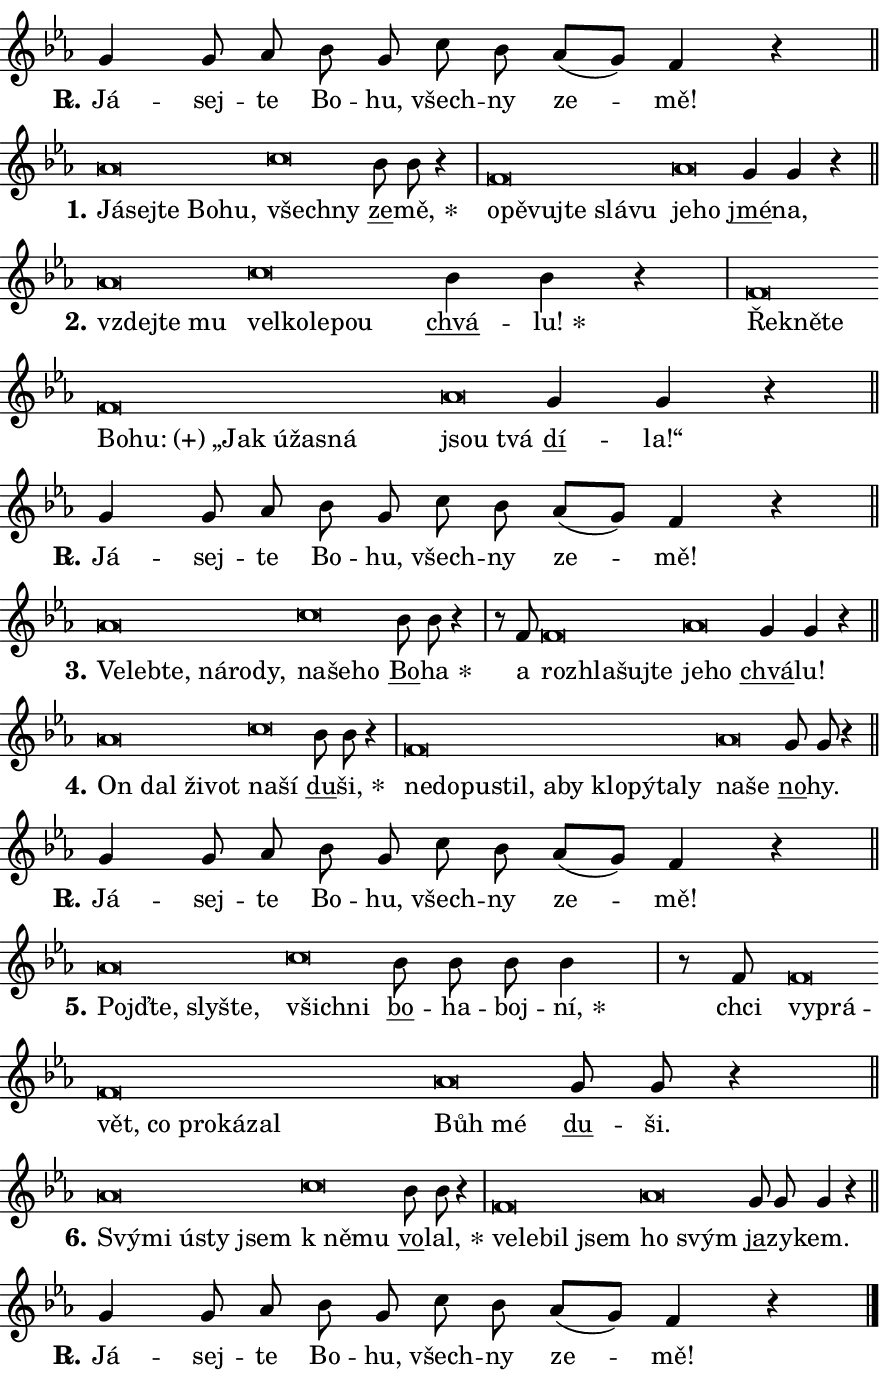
\version "2.24.0"
\header { tagline = "" }
\paper {
  indent = 0\cm
  top-margin = 0\cm
  right-margin = 0.13\cm % to fit lyric hyphens
  bottom-margin = 0\cm
  left-margin = 0\cm
  paper-width = 15\cm
  page-breaking = #ly:one-page-breaking
  system-system-spacing.basic-distance = #11
  score-system-spacing.basic-distance = #11
  ragged-last = ##f
}


%% Author: Thomas Morley
%% https://lists.gnu.org/archive/html/lilypond-user/2020-05/msg00002.html
#(define (line-position grob)
"Returns position of @var[grob} in current system:
   @code{'start}, if at first time-step
   @code{'end}, if at last time-step
   @code{'middle} otherwise
"
  (let* ((col (ly:item-get-column grob))
         (ln (ly:grob-object col 'left-neighbor))
         (rn (ly:grob-object col 'right-neighbor))
         (col-to-check-left (if (ly:grob? ln) ln col))
         (col-to-check-right (if (ly:grob? rn) rn col))
         (break-dir-left
           (and
             (ly:grob-property col-to-check-left 'non-musical #f)
             (ly:item-break-dir col-to-check-left)))
         (break-dir-right
           (and
             (ly:grob-property col-to-check-right 'non-musical #f)
             (ly:item-break-dir col-to-check-right))))
        (cond ((eqv? 1 break-dir-left) 'start)
              ((eqv? -1 break-dir-right) 'end)
              (else 'middle))))

#(define (tranparent-at-line-position vctor)
  (lambda (grob)
  "Relying on @code{line-position} select the relevant enry from @var{vctor}.
Used to determine transparency,"
    (case (line-position grob)
      ((end) (not (vector-ref vctor 0)))
      ((middle) (not (vector-ref vctor 1)))
      ((start) (not (vector-ref vctor 2))))))

noteHeadBreakVisibility =
#(define-music-function (break-visibility)(vector?)
"Makes @code{NoteHead}s transparent relying on @var{break-visibility}"
#{
  \override NoteHead.transparent =
    #(tranparent-at-line-position break-visibility)
#})

#(define delete-ledgers-for-transparent-note-heads
  (lambda (grob)
    "Reads whether a @code{NoteHead} is transparent.
If so this @code{NoteHead} is removed from @code{'note-heads} from
@var{grob}, which is supposed to be @code{LedgerLineSpanner}.
As a result ledgers are not printed for this @code{NoteHead}"
    (let* ((nhds-array (ly:grob-object grob 'note-heads))
           (nhds-list
             (if (ly:grob-array? nhds-array)
                 (ly:grob-array->list nhds-array)
                 '()))
           ;; Relies on the transparent-property being done before
           ;; Staff.LedgerLineSpanner.after-line-breaking is executed.
           ;; This is fragile ...
           (to-keep
             (remove
               (lambda (nhd)
                 (ly:grob-property nhd 'transparent #f))
               nhds-list)))
      ;; TODO find a better method to iterate over grob-arrays, similiar
      ;; to filter/remove etc for lists
      ;; For now rebuilt from scratch
      (set! (ly:grob-object grob 'note-heads)  '())
      (for-each
        (lambda (nhd)
          (ly:pointer-group-interface::add-grob grob 'note-heads nhd))
        to-keep))))

squashNotes = {
  \override NoteHead.X-extent = #'(-0.2 . 0.2)
  \override NoteHead.Y-extent = #'(-0.75 . 0)
  \override NoteHead.stencil =
    #(lambda (grob)
       (let ((pos (ly:grob-property grob 'staff-position)))
         (begin
           (if (< pos -7) (display "ERROR: Lower brevis then expected\n") (display ""))
           (if (<= pos -6) ly:text-interface::print ly:note-head::print))))
}
unSquashNotes = {
  \revert NoteHead.X-extent
  \revert NoteHead.Y-extent
  \revert NoteHead.stencil
}

hideNotes = \noteHeadBreakVisibility #begin-of-line-visible
unHideNotes = \noteHeadBreakVisibility #all-visible

% work-around for resetting accidentals
% https://lilypond.org/doc/v2.23/Documentation/notation/displaying-rhythms#unmetered-music
cadenzaMeasure = {
  \cadenzaOff
  \partial 1024 s1024
  \cadenzaOn
}

#(define-markup-command (accent layout props text) (markup?)
  "Underline accented syllable"
  (interpret-markup layout props
    #{\markup \override #'(offset . 4.3) \underline { #text }#}))

responsum = \markup \concat {
  "R" \hspace #-1.05 \path #0.1 #'((moveto 0 0.07) (lineto 0.9 0.8)) \hspace #0.05 "."
}

spaceSize = #0.6828661417322834 % exact space size for TeX Gyre Schola

\layout {
  \context {
    \Staff
    \remove "Time_signature_engraver"
    \override LedgerLineSpanner.after-line-breaking = #delete-ledgers-for-transparent-note-heads
  }
  \context {
    \Lyrics {
      \override LyricSpace.minimum-distance = \spaceSize
      \override LyricText.font-name = #"TeX Gyre Schola"
      \override LyricText.font-size = 1
      \override StanzaNumber.font-name = #"TeX Gyre Schola Bold"
      \override StanzaNumber.font-size = 1
    }
  }
  \context {
    \Score 
    \override NoteHead.text =
      #(lambda (grob) 
        (let ((pos (ly:grob-property grob 'staff-position)))
          #{\markup {
            \combine
              \halign #-0.55 \raise #(if (= pos -6) 0 0.5) \override #'(thickness . 2) \draw-line #'(3.2 . 0)
              \musicglyph "noteheads.sM1"
          }#}))
  }
}

% magnetic-lyrics.ily
%
%   written by
%     Jean Abou Samra <jean@abou-samra.fr>
%     Werner Lemberg <wl@gnu.org>
%
%   adapted by
%     Jiri Hon <jiri.hon@gmail.com>
%
% Version 2022-Apr-15

% https://www.mail-archive.com/lilypond-user@gnu.org/msg149350.html

#(define (Left_hyphen_pointer_engraver context)
   "Collect syllable-hyphen-syllable occurrences in lyrics and store
them in properties.  This engraver only looks to the left.  For
example, if the lyrics input is @code{foo -- bar}, it does the
following.

@itemize @bullet
@item
Set the @code{text} property of the @code{LyricHyphen} grob between
@q{foo} and @q{bar} to @code{foo}.

@item
Set the @code{left-hyphen} property of the @code{LyricText} grob with
text @q{foo} to the @code{LyricHyphen} grob between @q{foo} and
@q{bar}.
@end itemize

Use this auxiliary engraver in combination with the
@code{lyric-@/text::@/apply-@/magnetic-@/offset!} hook."
   (let ((hyphen #f)
         (text #f))
     (make-engraver
      (acknowledgers
       ((lyric-syllable-interface engraver grob source-engraver)
        (set! text grob)))
      (end-acknowledgers
       ((lyric-hyphen-interface engraver grob source-engraver)
        ;(when (not (grob::has-interface grob 'lyric-space-interface))
          (set! hyphen grob)));)
      ((stop-translation-timestep engraver)
       (when (and text hyphen)
         (ly:grob-set-object! text 'left-hyphen hyphen))
       (set! text #f)
       (set! hyphen #f)))))

#(define (lyric-text::apply-magnetic-offset! grob)
   "If the space between two syllables is less than the value in
property @code{LyricText@/.details@/.squash-threshold}, move the right
syllable to the left so that it gets concatenated with the left
syllable.

Use this function as a hook for
@code{LyricText@/.after-@/line-@/breaking} if the
@code{Left_@/hyphen_@/pointer_@/engraver} is active."
   (let ((hyphen (ly:grob-object grob 'left-hyphen #f)))
     (when hyphen
       (let ((left-text (ly:spanner-bound hyphen LEFT)))
         (when (grob::has-interface left-text 'lyric-syllable-interface)
           (let* ((common (ly:grob-common-refpoint grob left-text X))
                  (this-x-ext (ly:grob-extent grob common X))
                  (left-x-ext
                   (begin
                     ;; Trigger magnetism for left-text.
                     (ly:grob-property left-text 'after-line-breaking)
                     (ly:grob-extent left-text common X)))
                  ;; `delta` is the gap width between two syllables.
                  (delta (- (interval-start this-x-ext)
                            (interval-end left-x-ext)))
                  (details (ly:grob-property grob 'details))
                  (threshold (assoc-get 'squash-threshold details 0.2)))
             (when (< delta threshold)
               (let* (;; We have to manipulate the input text so that
                      ;; ligatures crossing syllable boundaries are not
                      ;; disabled.  For languages based on the Latin
                      ;; script this is essentially a beautification.
                      ;; However, for non-Western scripts it can be a
                      ;; necessity.
                      (lt (ly:grob-property left-text 'text))
                      (rt (ly:grob-property grob 'text))
                      (is-space (grob::has-interface hyphen 'lyric-space-interface))
                      (space (if is-space " " ""))
                      (extra-delta (if is-space spaceSize 0))
                      ;; Append new syllable.
                      (ltrt-space (if (and (string? lt) (string? rt))
                                (string-append lt space rt)
                                (make-concat-markup (list lt space rt))))
                      ;; Right-align `ltrt` to the right side.
                      (ltrt-space-markup (grob-interpret-markup
                               grob
                               (make-translate-markup
                                (cons (interval-length this-x-ext) 0)
                                (make-right-align-markup ltrt-space)))))
                 (begin
                   ;; Don't print `left-text`.
                   (ly:grob-set-property! left-text 'stencil #f)
                   ;; Set text and stencil (which holds all collected
                   ;; syllables so far) and shift it to the left.
                   (ly:grob-set-property! grob 'text ltrt-space)
                   (ly:grob-set-property! grob 'stencil ltrt-space-markup)
                   (ly:grob-translate-axis! grob (- (- delta extra-delta)) X))))))))))


#(define (lyric-hyphen::displace-bounds-first grob)
   ;; Make very sure this callback isn't triggered too early.
   (let ((left (ly:spanner-bound grob LEFT))
         (right (ly:spanner-bound grob RIGHT)))
     (ly:grob-property left 'after-line-breaking)
     (ly:grob-property right 'after-line-breaking)
     (ly:lyric-hyphen::print grob)))

squashThreshold = #0.4

\layout {
  \context {
    \Lyrics
    \consists #Left_hyphen_pointer_engraver
    \override LyricText.after-line-breaking =
      #lyric-text::apply-magnetic-offset!
    \override LyricHyphen.stencil = #lyric-hyphen::displace-bounds-first
    \override LyricText.details.squash-threshold = \squashThreshold
    \override LyricHyphen.minimum-distance = 0
    \override LyricHyphen.minimum-length = \squashThreshold
  }
}

squashText = \override LyricText.details.squash-threshold = 9999
unSquashText = \override LyricText.details.squash-threshold = \squashThreshold

leftText = \override LyricText.self-alignment-X = #LEFT
unLeftText = \revert LyricText.self-alignment-X

starOffset = #(lambda (grob) 
                (let ((x_offset (ly:self-alignment-interface::aligned-on-x-parent grob)))
                  (if (= x_offset 0) 0 (+ x_offset 1.2))))

star = #(define-music-function (syllable)(string?)
"Append star separator at the end of a syllable"
#{
  \once \override LyricText.X-offset = #starOffset
  \lyricmode { \markup {
    #syllable
    \override #'((font-name . "TeX Gyre Schola Bold")) \hspace #0.2 \lower #0.65 \larger "*"
  } }
#})

starAccent = #(define-music-function (syllable)(string?)
"Append star separator at the end of a syllable and make accent"
#{
  \once \override LyricText.X-offset = #starOffset
  \lyricmode { \markup {
    \accent #syllable
    \override #'((font-name . "TeX Gyre Schola Bold")) \hspace #0.2 \lower #0.65 \larger "*"
  } }
#})

breath = #(define-music-function (syllable)(string?)
"Append breathing indicator at the end of a syllable"
#{
  \lyricmode { \markup { #syllable "+" } }
#})

optionalBreath = #(define-music-function (syllable)(string?)
"Append optional breathing indicator at the end of a syllable"
#{
  \lyricmode { \markup { #syllable "(+)" } }
#})


\score {
    <<
        \new Voice = "melody" { \cadenzaOn \key es \major \relative { g'4 g8 as bes g \bar "" c bes \bar "" as[( g)] f4 r \cadenzaMeasure \bar "||" \break } }
        \new Lyrics \lyricsto "melody" { \lyricmode { \set stanza = \responsum
Já -- sej -- te Bo -- hu, všech -- ny ze -- mě! } }
    >>
    \layout {}
}

\score {
    <<
        \new Voice = "melody" { \cadenzaOn \key es \major \relative { \squashNotes as'\breve*1/16 \hideNotes \breve*1/16 \bar "" \breve*1/16 \bar "" \breve*1/16 \breve*1/16 \bar "" \unHideNotes \unSquashNotes \squashNotes c\breve*1/16 \hideNotes \breve*1/16 \bar "" \unHideNotes \unSquashNotes \bar "" bes8 bes r4 \cadenzaMeasure \bar "|" \squashNotes f\breve*1/16 \hideNotes \breve*1/16 \bar "" \breve*1/16 \bar "" \breve*1/16 \bar "" \breve*1/16 \breve*1/16 \bar "" \unHideNotes \unSquashNotes \squashNotes as\breve*1/16 \hideNotes \breve*1/16 \bar "" \unHideNotes \unSquashNotes \bar "" g4 g r \cadenzaMeasure \bar "||" \break } }
        \new Lyrics \lyricsto "melody" { \lyricmode { \set stanza = "1."
\leftText Já -- \squashText sej -- te Bo -- hu, \unSquashText všech -- \squashText ny \unLeftText \unSquashText \markup \accent ze -- \star mě, \leftText o -- \squashText pě -- vuj -- te slá -- vu \unSquashText je -- \squashText ho \unLeftText \unSquashText \markup \accent jmé -- na, } }
    >>
    \layout {}
}

\score {
    <<
        \new Voice = "melody" { \cadenzaOn \key es \major \relative { \squashNotes as'\breve*1/16 \hideNotes \breve*1/16 \breve*1/16 \bar "" \unHideNotes \unSquashNotes \squashNotes c\breve*1/16 \hideNotes \breve*1/16 \bar "" \breve*1/16 \breve*1/16 \bar "" \unHideNotes \unSquashNotes \bar "" bes4 bes r \cadenzaMeasure \bar "|" \squashNotes f\breve*1/16 \hideNotes \breve*1/16 \bar "" \breve*1/16 \bar "" \breve*1/16 \bar "" \breve*1/16 \bar "" \breve*1/16 \bar "" \breve*1/16 \bar "" \breve*1/16 \breve*1/16 \bar "" \unHideNotes \unSquashNotes \squashNotes as\breve*1/16 \hideNotes \breve*1/16 \bar "" \unHideNotes \unSquashNotes \bar "" g4 g r \cadenzaMeasure \bar "||" \break } }
        \new Lyrics \lyricsto "melody" { \lyricmode { \set stanza = "2."
\leftText vzdej -- \squashText te mu \unSquashText vel -- \squashText ko -- le -- pou \unLeftText \unSquashText \markup \accent chvá -- \star lu! \leftText Ře -- \squashText kně -- te Bo -- \optionalBreath hu: „Jak ú -- ža -- sná \unSquashText jsou \squashText tvá \unLeftText \unSquashText \markup \accent dí -- la!“ } }
    >>
    \layout {}
}

\score {
    <<
        \new Voice = "melody" { \cadenzaOn \key es \major \relative { g'4 g8 as bes g \bar "" c bes \bar "" as[( g)] f4 r \cadenzaMeasure \bar "||" \break } }
        \new Lyrics \lyricsto "melody" { \lyricmode { \set stanza = \responsum
Já -- sej -- te Bo -- hu, všech -- ny ze -- mě! } }
    >>
    \layout {}
}

\score {
    <<
        \new Voice = "melody" { \cadenzaOn \key es \major \relative { \squashNotes as'\breve*1/16 \hideNotes \breve*1/16 \bar "" \breve*1/16 \bar "" \breve*1/16 \bar "" \breve*1/16 \breve*1/16 \bar "" \unHideNotes \unSquashNotes \squashNotes c\breve*1/16 \hideNotes \breve*1/16 \breve*1/16 \bar "" \unHideNotes \unSquashNotes \bar "" bes8 bes r4 \cadenzaMeasure \bar "|" r8 f8 \squashNotes f\breve*1/16 \hideNotes \breve*1/16 \bar "" \breve*1/16 \breve*1/16 \bar "" \unHideNotes \unSquashNotes \squashNotes as\breve*1/16 \hideNotes \breve*1/16 \bar "" \unHideNotes \unSquashNotes \bar "" g4 g r \cadenzaMeasure \bar "||" \break } }
        \new Lyrics \lyricsto "melody" { \lyricmode { \set stanza = "3."
\leftText Ve -- \squashText leb -- te, ná -- ro -- dy, \unSquashText na -- \squashText še -- ho \unLeftText \unSquashText \markup \accent Bo -- \star ha a \leftText roz -- \squashText hla -- šuj -- te \unSquashText je -- \squashText ho \unLeftText \unSquashText \markup \accent chvá -- lu! } }
    >>
    \layout {}
}

\score {
    <<
        \new Voice = "melody" { \cadenzaOn \key es \major \relative { \squashNotes as'\breve*1/16 \hideNotes \breve*1/16 \bar "" \breve*1/16 \breve*1/16 \bar "" \unHideNotes \unSquashNotes \squashNotes c\breve*1/16 \hideNotes \breve*1/16 \bar "" \unHideNotes \unSquashNotes \bar "" bes8 bes r4 \cadenzaMeasure \bar "|" \squashNotes f\breve*1/16 \hideNotes \breve*1/16 \bar "" \breve*1/16 \bar "" \breve*1/16 \bar "" \breve*1/16 \bar "" \breve*1/16 \bar "" \breve*1/16 \bar "" \breve*1/16 \bar "" \breve*1/16 \breve*1/16 \bar "" \unHideNotes \unSquashNotes \squashNotes as\breve*1/16 \hideNotes \breve*1/16 \bar "" \unHideNotes \unSquashNotes \bar "" g8 g r4 \cadenzaMeasure \bar "||" \break } }
        \new Lyrics \lyricsto "melody" { \lyricmode { \set stanza = "4."
\leftText On \squashText dal ži -- vot \unSquashText na -- \squashText ší \unLeftText \unSquashText \markup \accent du -- \star ši, \leftText ne -- \squashText do -- pu -- stil, a -- by klo -- pý -- ta -- ly \unSquashText na -- \squashText še \unLeftText \unSquashText \markup \accent no -- hy. } }
    >>
    \layout {}
}

\score {
    <<
        \new Voice = "melody" { \cadenzaOn \key es \major \relative { g'4 g8 as bes g \bar "" c bes \bar "" as[( g)] f4 r \cadenzaMeasure \bar "||" \break } }
        \new Lyrics \lyricsto "melody" { \lyricmode { \set stanza = \responsum
Já -- sej -- te Bo -- hu, všech -- ny ze -- mě! } }
    >>
    \layout {}
}

\score {
    <<
        \new Voice = "melody" { \cadenzaOn \key es \major \relative { \squashNotes as'\breve*1/16 \hideNotes \breve*1/16 \bar "" \breve*1/16 \breve*1/16 \bar "" \unHideNotes \unSquashNotes \squashNotes c\breve*1/16 \hideNotes \breve*1/16 \bar "" \unHideNotes \unSquashNotes \bar "" bes8 bes bes bes4 \cadenzaMeasure \bar "|" r8 f8 \squashNotes f\breve*1/16 \hideNotes \breve*1/16 \bar "" \breve*1/16 \bar "" \breve*1/16 \bar "" \breve*1/16 \bar "" \breve*1/16 \breve*1/16 \bar "" \unHideNotes \unSquashNotes \squashNotes as\breve*1/16 \hideNotes \breve*1/16 \bar "" \unHideNotes \unSquashNotes \bar "" g8 g r4 \cadenzaMeasure \bar "||" \break } }
        \new Lyrics \lyricsto "melody" { \lyricmode { \set stanza = "5."
\leftText Pojď -- \squashText te, sly -- šte, \unSquashText všich -- \squashText ni \unLeftText \unSquashText \markup \accent bo -- ha -- boj -- \star ní, chci \leftText vy -- \squashText prá -- vět, co pro -- ká -- zal \unSquashText Bůh \squashText mé \unLeftText \unSquashText \markup \accent du -- ši. } }
    >>
    \layout {}
}

\score {
    <<
        \new Voice = "melody" { \cadenzaOn \key es \major \relative { \squashNotes as'\breve*1/16 \hideNotes \breve*1/16 \bar "" \breve*1/16 \bar "" \breve*1/16 \breve*1/16 \bar "" \unHideNotes \unSquashNotes \squashNotes c\breve*1/16 \hideNotes \breve*1/16 \bar "" \unHideNotes \unSquashNotes \bar "" bes8 bes r4 \cadenzaMeasure \bar "|" \squashNotes f\breve*1/16 \hideNotes \breve*1/16 \bar "" \breve*1/16 \breve*1/16 \bar "" \unHideNotes \unSquashNotes \squashNotes as\breve*1/16 \hideNotes \breve*1/16 \bar "" \unHideNotes \unSquashNotes \bar "" g8 g g4 r \cadenzaMeasure \bar "||" \break } }
        \new Lyrics \lyricsto "melody" { \lyricmode { \set stanza = "6."
\leftText Svý -- \squashText mi ú -- sty jsem \unSquashText "k ně" -- \squashText mu \unLeftText \unSquashText \markup \accent vo -- \star lal, \leftText ve -- \squashText le -- bil jsem \unSquashText ho \squashText svým \unLeftText \unSquashText \markup \accent ja -- zy -- kem. } }
    >>
    \layout {}
}

\score {
    <<
        \new Voice = "melody" { \cadenzaOn \key es \major \relative { g'4 g8 as bes g \bar "" c bes \bar "" as[( g)] f4 r \cadenzaMeasure \bar "||" \break } \bar "|." }
        \new Lyrics \lyricsto "melody" { \lyricmode { \set stanza = \responsum
Já -- sej -- te Bo -- hu, všech -- ny ze -- mě! } }
    >>
    \layout {}
}
